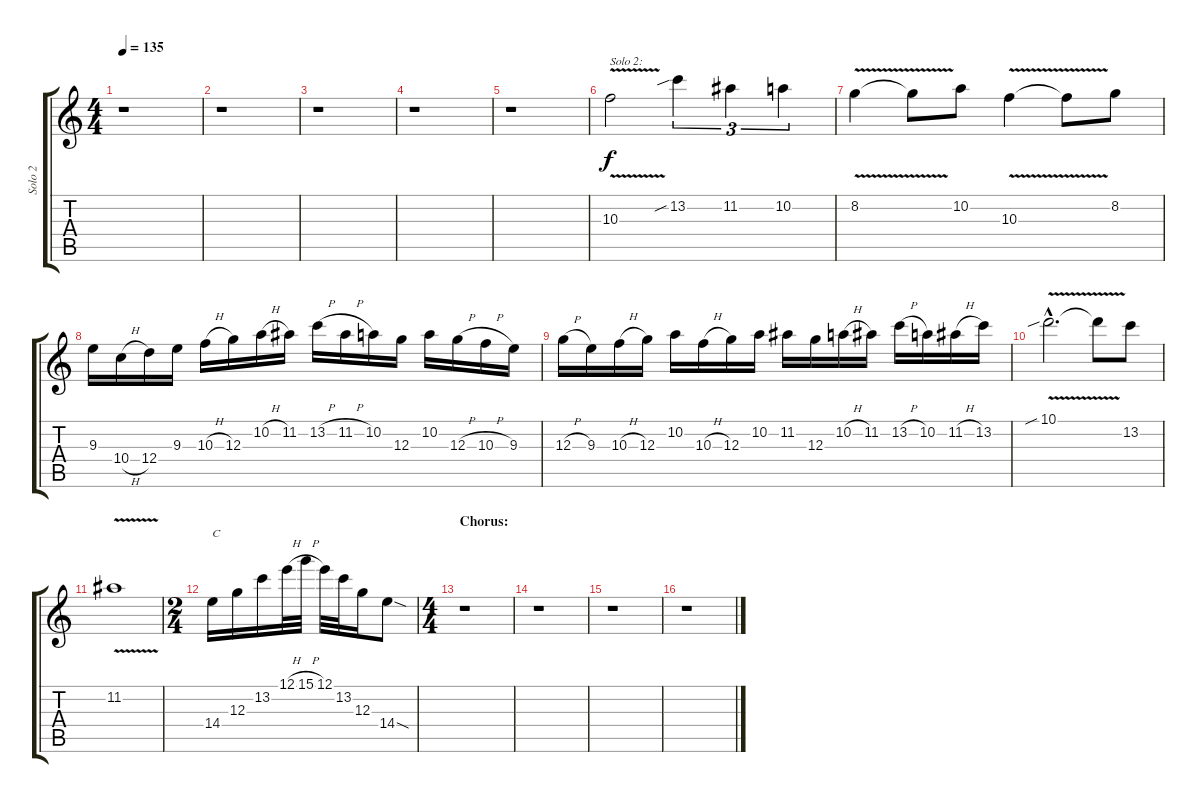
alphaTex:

\track ("Solo 2" "Solo 2") {instrument distortionguitar}
\staff {score tabs}
\tuning (E4 B3 G3 D3 A2 E2) {hide}
\ts (4 4)
\tempo 135
\clef g2
\ks c
r.1{dy f} |
r.1 |
r.1 |
r.1 |
r.1 |
10.3{v}.2{txt "Solo 2:"} 13.2{sib}.4{tu (3 2)} 11.2.4{tu (3 2)} 10.2.4{tu (3 2)} |
8.2{v}.4 8.2{t}.8 10.2.8 10.3{v}.4 10.3{t}.8 8.2.8 |
9.3.16 10.4{h}.16 12.4.16 9.3.16 10.3{h}.16 12.3.16 10.2{h}.16 11.2.16 13.2{h}.16 11.2{h}.16 10.2.16 12.3.16 10.2.16 12.3{h}.16 10.3{h}.16 9.3.16 |
12.3{h}.16 9.3.16 10.3{h}.16 12.3.16 10.2.16 10.3{h}.16 12.3.16 10.2.16 11.2.16 12.3.16 10.2{h}.16 11.2.16 13.2{h}.16 10.2.16 11.2{h}.16 13.2.16 |
10.1{v sib hac}.2{d} 10.1{t}.8 13.2.8 |
11.2{v}.1 |
\ts (2 4)
14.4.16{txt "C"} 12.3.16 13.2.16 12.1{h}.32 15.1{h}.32 12.1.32 13.2.32 12.3.16 14.4{sod}.8 |
\ts (4 4)
\section ("" "Chorus:")
r.1 |
r.1 |
r.1 |
r.1
